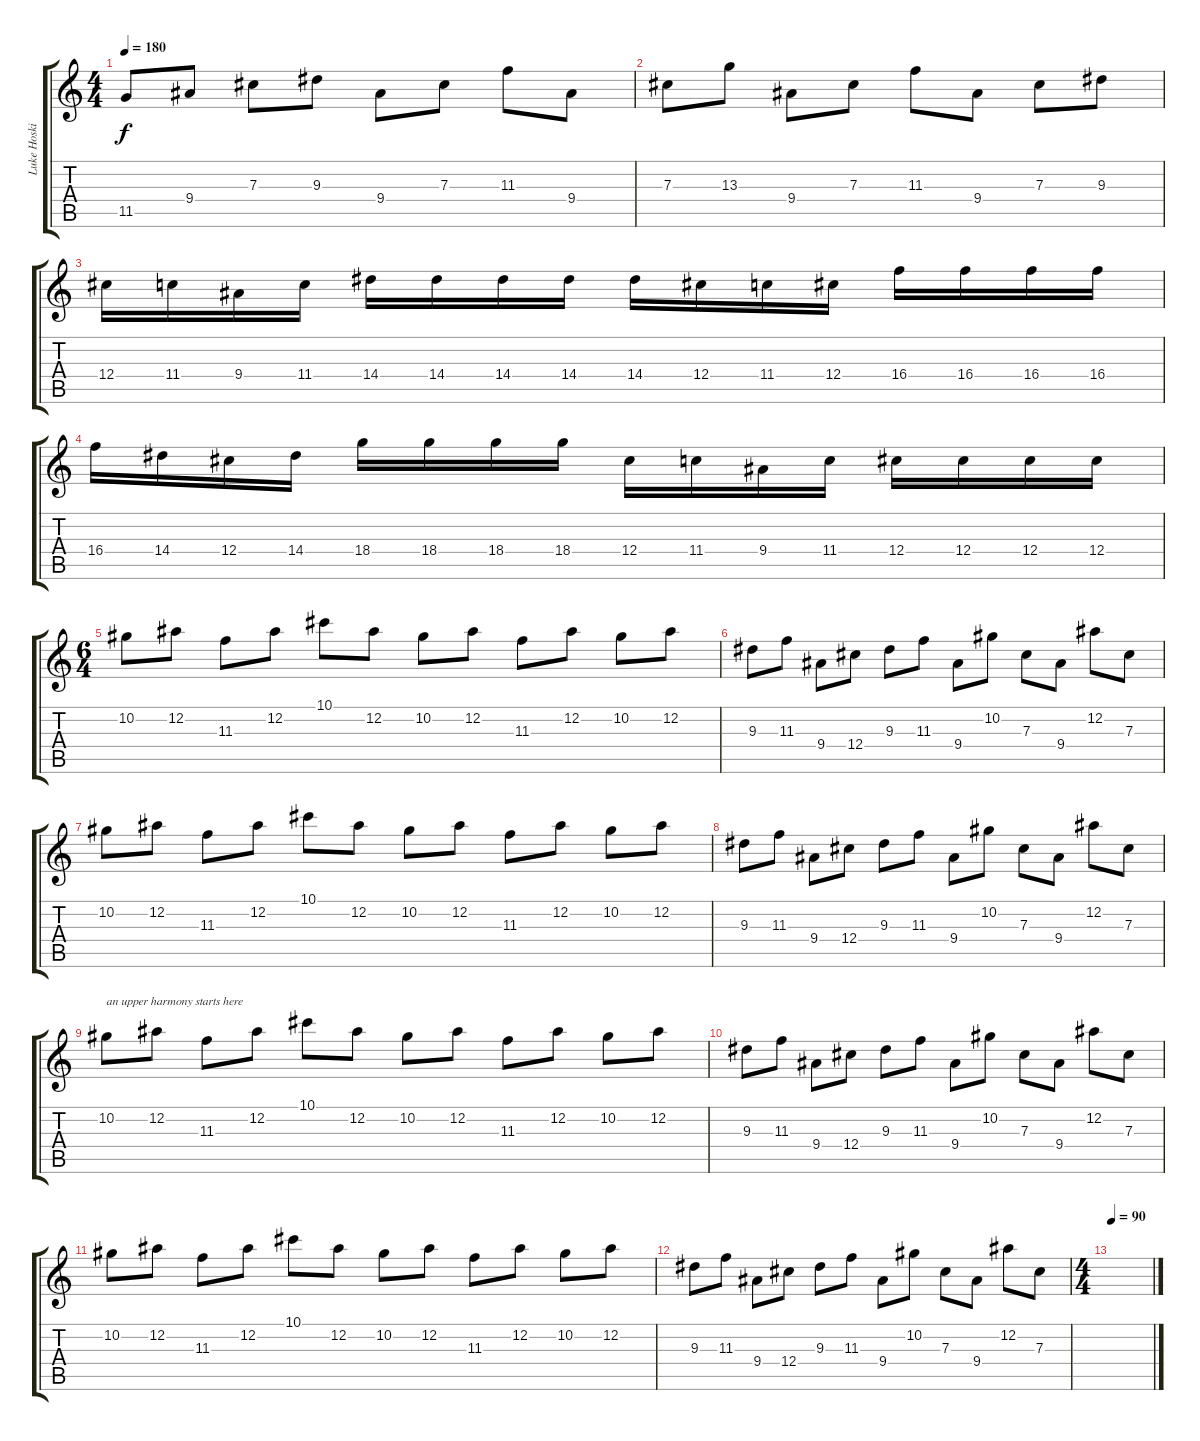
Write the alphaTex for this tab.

\track ("Luke Hoskin (Lead)" "Luke Hoski") {instrument overdrivenguitar}
\staff {score tabs}
\tuning (Eb4 Bb3 Gb3 Db3 Ab2 Eb2) {hide}
\ts (4 4)
\tempo 180
\clef g2
\ks c
11.5.8{dy f} 9.4.8 7.3.8 9.3.8 9.4.8 7.3.8 11.3.8 9.4.8 |
7.3.8 13.3.8 9.4.8 7.3.8 11.3.8 9.4.8 7.3.8 9.3.8 |
12.4.16 11.4.16 9.4.16 11.4.16 14.4.16 14.4.16 14.4.16 14.4.16 14.4.16 12.4.16 11.4.16 12.4.16 16.4.16 16.4.16 16.4.16 16.4.16 |
16.4.16 14.4.16 12.4.16 14.4.16 18.4.16 18.4.16 18.4.16 18.4.16 12.4.16 11.4.16 9.4.16 11.4.16 12.4.16 12.4.16 12.4.16 12.4.16 |
\ts (6 4)
10.2.8 12.2.8 11.3.8 12.2.8 10.1.8 12.2.8 10.2.8 12.2.8 11.3.8 12.2.8 10.2.8 12.2.8 |
9.3.8 11.3.8 9.4.8 12.4.8 9.3.8 11.3.8 9.4.8 10.2.8 7.3.8 9.4.8 12.2.8 7.3.8 |
10.2.8 12.2.8 11.3.8 12.2.8 10.1.8 12.2.8 10.2.8 12.2.8 11.3.8 12.2.8 10.2.8 12.2.8 |
9.3.8 11.3.8 9.4.8 12.4.8 9.3.8 11.3.8 9.4.8 10.2.8 7.3.8 9.4.8 12.2.8 7.3.8 |
10.2.8{txt "an upper harmony starts here"} 12.2.8 11.3.8 12.2.8 10.1.8 12.2.8 10.2.8 12.2.8 11.3.8 12.2.8 10.2.8 12.2.8 |
9.3.8 11.3.8 9.4.8 12.4.8 9.3.8 11.3.8 9.4.8 10.2.8 7.3.8 9.4.8 12.2.8 7.3.8 |
10.2.8 12.2.8 11.3.8 12.2.8 10.1.8 12.2.8 10.2.8 12.2.8 11.3.8 12.2.8 10.2.8 12.2.8 |
9.3.8 11.3.8 9.4.8 12.4.8 9.3.8 11.3.8 9.4.8 10.2.8 7.3.8 9.4.8 12.2.8 7.3.8 |
\ts (4 4)
\tempo 90
